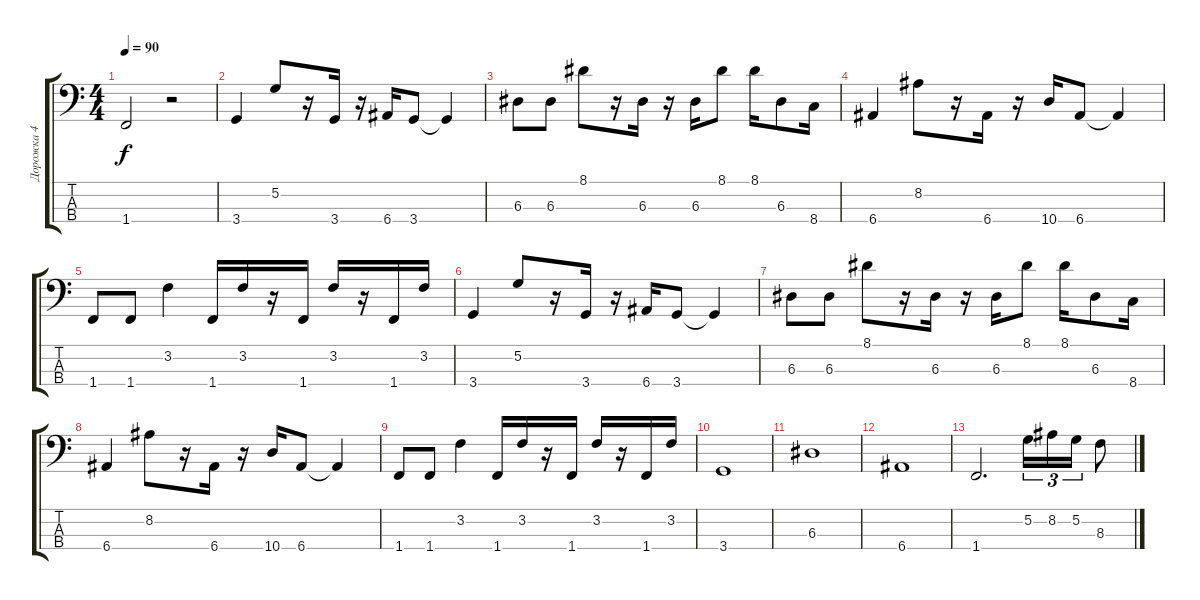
\track ("Дорожка 4" "Дорожка 4") {instrument electricbassfinger}
\staff {score tabs}
\tuning (G2 D2 A1 E1) {hide}
\ts (4 4)
\tempo 90
\clef f4
\ks c
1.4.2{dy f} r.2 |
3.4.4 5.2.8 r.16 3.4.16 r.16 6.4.16 3.4.8 3.4{t}.4 |
6.3.8 6.3.8 8.1.8 r.16 6.3.16 r.16 6.3.16 8.1.8 8.1.16 6.3.8 8.4.16 |
6.4.4 8.2.8 r.16 6.4.16 r.16 10.4.16 6.4.8 6.4{t}.4 |
1.4.8 1.4.8 3.2.4 1.4.16 3.2.16 r.16 1.4.16 3.2.16 r.16 1.4.16 3.2.16 |
3.4.4 5.2.8 r.16 3.4.16 r.16 6.4.16 3.4.8 3.4{t}.4 |
6.3.8 6.3.8 8.1.8 r.16 6.3.16 r.16 6.3.16 8.1.8 8.1.16 6.3.8 8.4.16 |
6.4.4 8.2.8 r.16 6.4.16 r.16 10.4.16 6.4.8 6.4{t}.4 |
1.4.8 1.4.8 3.2.4 1.4.16 3.2.16 r.16 1.4.16 3.2.16 r.16 1.4.16 3.2.16 |
3.4.1 |
6.3.1 |
6.4.1 |
1.4.2{d} 5.2.16{tu (3 2)} 8.2.16{tu (3 2)} 5.2.16{tu (3 2)} 8.3.8
